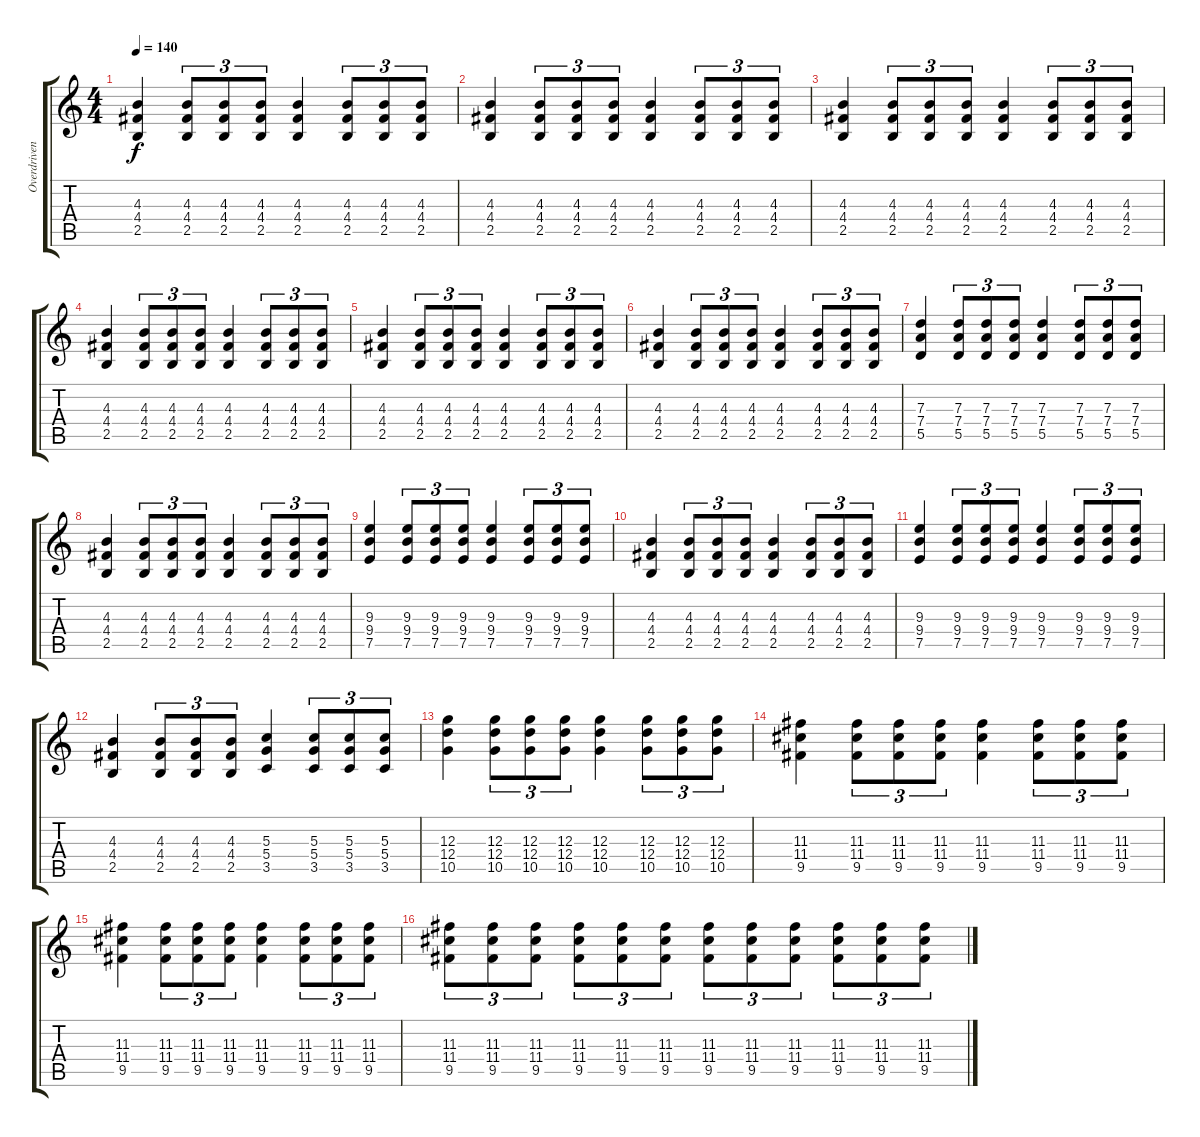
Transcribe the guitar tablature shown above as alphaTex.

\track ("Overdriven Guitar" "Overdriven") {instrument overdrivenguitar}
\staff {score tabs}
\tuning (E4 B3 G3 D3 A2 E2) {hide}
\ts (4 4)
\tempo 140
\clef g2
\ks c
(4.3 4.4 2.5).4{dy f} (4.3 4.4 2.5).8{tu (3 2)} (4.3 4.4 2.5).8{tu (3 2)} (4.3 4.4 2.5).8{tu (3 2)} (4.3 4.4 2.5).4 (4.3 4.4 2.5).8{tu (3 2)} (4.3 4.4 2.5).8{tu (3 2)} (4.3 4.4 2.5).8{tu (3 2)} |
(4.3 4.4 2.5).4 (4.3 4.4 2.5).8{tu (3 2)} (4.3 4.4 2.5).8{tu (3 2)} (4.3 4.4 2.5).8{tu (3 2)} (4.3 4.4 2.5).4 (4.3 4.4 2.5).8{tu (3 2)} (4.3 4.4 2.5).8{tu (3 2)} (4.3 4.4 2.5).8{tu (3 2)} |
(4.3 4.4 2.5).4 (4.3 4.4 2.5).8{tu (3 2)} (4.3 4.4 2.5).8{tu (3 2)} (4.3 4.4 2.5).8{tu (3 2)} (4.3 4.4 2.5).4 (4.3 4.4 2.5).8{tu (3 2)} (4.3 4.4 2.5).8{tu (3 2)} (4.3 4.4 2.5).8{tu (3 2)} |
(4.3 4.4 2.5).4 (4.3 4.4 2.5).8{tu (3 2)} (4.3 4.4 2.5).8{tu (3 2)} (4.3 4.4 2.5).8{tu (3 2)} (4.3 4.4 2.5).4 (4.3 4.4 2.5).8{tu (3 2)} (4.3 4.4 2.5).8{tu (3 2)} (4.3 4.4 2.5).8{tu (3 2)} |
(4.3 4.4 2.5).4 (4.3 4.4 2.5).8{tu (3 2)} (4.3 4.4 2.5).8{tu (3 2)} (4.3 4.4 2.5).8{tu (3 2)} (4.3 4.4 2.5).4 (4.3 4.4 2.5).8{tu (3 2)} (4.3 4.4 2.5).8{tu (3 2)} (4.3 4.4 2.5).8{tu (3 2)} |
(4.3 4.4 2.5).4 (4.3 4.4 2.5).8{tu (3 2)} (4.3 4.4 2.5).8{tu (3 2)} (4.3 4.4 2.5).8{tu (3 2)} (4.3 4.4 2.5).4 (4.3 4.4 2.5).8{tu (3 2)} (4.3 4.4 2.5).8{tu (3 2)} (4.3 4.4 2.5).8{tu (3 2)} |
(7.3 7.4 5.5).4 (7.3 7.4 5.5).8{tu (3 2)} (7.3 7.4 5.5).8{tu (3 2)} (7.3 7.4 5.5).8{tu (3 2)} (7.3 7.4 5.5).4 (7.3 7.4 5.5).8{tu (3 2)} (7.3 7.4 5.5).8{tu (3 2)} (7.3 7.4 5.5).8{tu (3 2)} |
(4.3 4.4 2.5).4 (4.3 4.4 2.5).8{tu (3 2)} (4.3 4.4 2.5).8{tu (3 2)} (4.3 4.4 2.5).8{tu (3 2)} (4.3 4.4 2.5).4 (4.3 4.4 2.5).8{tu (3 2)} (4.3 4.4 2.5).8{tu (3 2)} (4.3 4.4 2.5).8{tu (3 2)} |
(9.3 9.4 7.5).4 (9.3 9.4 7.5).8{tu (3 2)} (9.3 9.4 7.5).8{tu (3 2)} (9.3 9.4 7.5).8{tu (3 2)} (9.3 9.4 7.5).4 (9.3 9.4 7.5).8{tu (3 2)} (9.3 9.4 7.5).8{tu (3 2)} (9.3 9.4 7.5).8{tu (3 2)} |
(4.3 4.4 2.5).4 (4.3 4.4 2.5).8{tu (3 2)} (4.3 4.4 2.5).8{tu (3 2)} (4.3 4.4 2.5).8{tu (3 2)} (4.3 4.4 2.5).4 (4.3 4.4 2.5).8{tu (3 2)} (4.3 4.4 2.5).8{tu (3 2)} (4.3 4.4 2.5).8{tu (3 2)} |
(9.3 9.4 7.5).4 (9.3 9.4 7.5).8{tu (3 2)} (9.3 9.4 7.5).8{tu (3 2)} (9.3 9.4 7.5).8{tu (3 2)} (9.3 9.4 7.5).4 (9.3 9.4 7.5).8{tu (3 2)} (9.3 9.4 7.5).8{tu (3 2)} (9.3 9.4 7.5).8{tu (3 2)} |
(4.3 4.4 2.5).4 (4.3 4.4 2.5).8{tu (3 2)} (4.3 4.4 2.5).8{tu (3 2)} (4.3 4.4 2.5).8{tu (3 2)} (5.3 5.4 3.5).4 (5.3 5.4 3.5).8{tu (3 2)} (5.3 5.4 3.5).8{tu (3 2)} (5.3 5.4 3.5).8{tu (3 2)} |
(12.3 12.4 10.5).4 (12.3 12.4 10.5).8{tu (3 2)} (12.3 12.4 10.5).8{tu (3 2)} (12.3 12.4 10.5).8{tu (3 2)} (12.3 12.4 10.5).4 (12.3 12.4 10.5).8{tu (3 2)} (12.3 12.4 10.5).8{tu (3 2)} (12.3 12.4 10.5).8{tu (3 2)} |
(11.3 11.4 9.5).4 (11.3 11.4 9.5).8{tu (3 2)} (11.3 11.4 9.5).8{tu (3 2)} (11.3 11.4 9.5).8{tu (3 2)} (11.3 11.4 9.5).4 (11.3 11.4 9.5).8{tu (3 2)} (11.3 11.4 9.5).8{tu (3 2)} (11.3 11.4 9.5).8{tu (3 2)} |
(11.3 11.4 9.5).4 (11.3 11.4 9.5).8{tu (3 2)} (11.3 11.4 9.5).8{tu (3 2)} (11.3 11.4 9.5).8{tu (3 2)} (11.3 11.4 9.5).4 (11.3 11.4 9.5).8{tu (3 2)} (11.3 11.4 9.5).8{tu (3 2)} (11.3 11.4 9.5).8{tu (3 2)} |
(11.3 11.4 9.5).8{tu (3 2)} (11.3 11.4 9.5).8{tu (3 2)} (11.3 11.4 9.5).8{tu (3 2)} (11.3 11.4 9.5).8{tu (3 2)} (11.3 11.4 9.5).8{tu (3 2)} (11.3 11.4 9.5).8{tu (3 2)} (11.3 11.4 9.5).8{tu (3 2)} (11.3 11.4 9.5).8{tu (3 2)} (11.3 11.4 9.5).8{tu (3 2)} (11.3 11.4 9.5).8{tu (3 2)} (11.3 11.4 9.5).8{tu (3 2)} (11.3 11.4 9.5).8{tu (3 2)}
